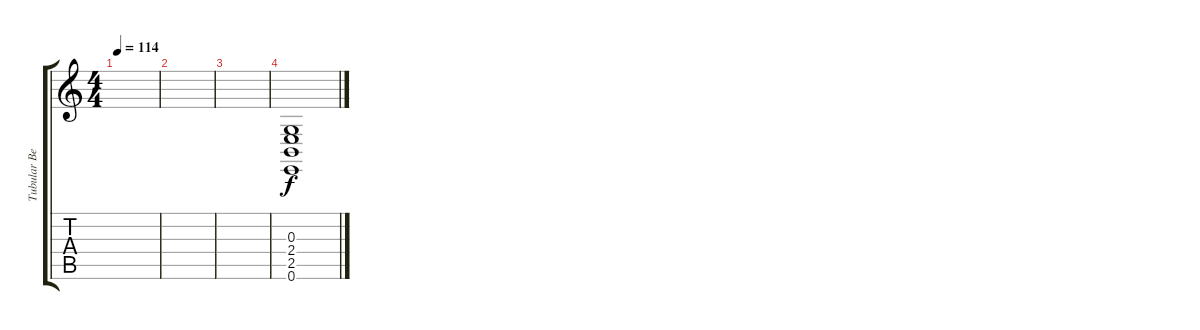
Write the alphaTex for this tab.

\track ("Tubular Bells" "Tubular Be") {instrument tubularbells}
\staff {score tabs}
\tuning (E4 B3 G3 D3 A2 E2) {hide}
\ts (4 4)
\tempo 114
\clef g2
\ks c
|
|
|
(0.3 2.4 2.5 0.6).1
